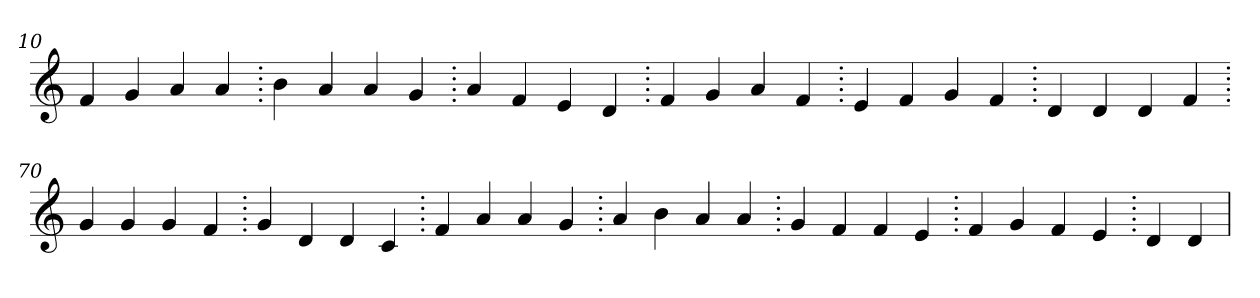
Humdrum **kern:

**kern
*part1
*staff1
*clefG2
=10.
4f
4g
4a
4a
=20.
4b
4a
4a
4g
=30.
4a
4f
4e
4d
=40.
4f
4g
4a
4f
=50.
4e
4f
4g
4f
=60.
4d
4d
4d
4f
=70.
4g
4g
4g
4f
=80.
4g
4d
4d
4c
=90.
4f
4a
4a
4g
=100.
4a
4b
4a
4a
=110.
4g
4f
4f
4e
=120.
4f
4g
4f
4e
=130.
4d
4d
=
*-
